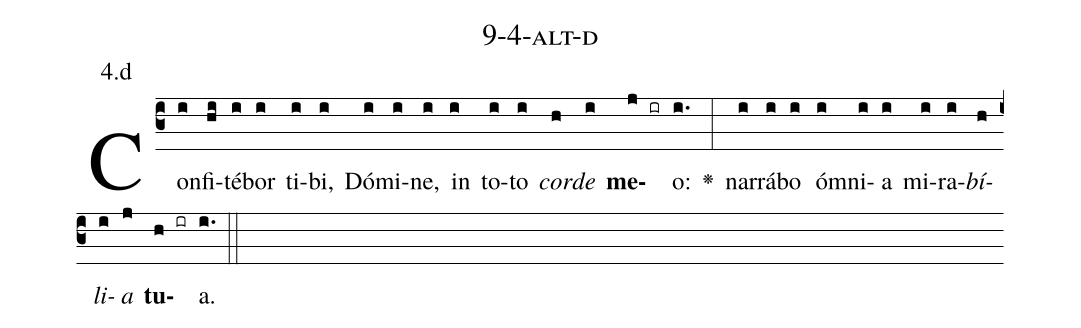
name: 9-4-alt-d;
annotation: 4.d;
%%
(c3)Con(i)fi(hi)té(i)bor(i) ti(i)bi,(i) Dó(i)mi(i)ne,(i) in(i) to(i)to(i) <i>cor</i>(h)<i>de</i>(i) <b>me</b>(j ir)o:(i.) <v>\greheightstar</v>(:) nar(i)rá(i)bo(i) óm(i)ni(i)a(i) mi(i)ra(i)<i>bí</i>(h)<i>li</i>(i)<i>a</i>(j) <b>tu</b>(h ir)a.(i.) (::)


%E(i) u(h) o(i) u(j) a(h) e.(i.) (::)
